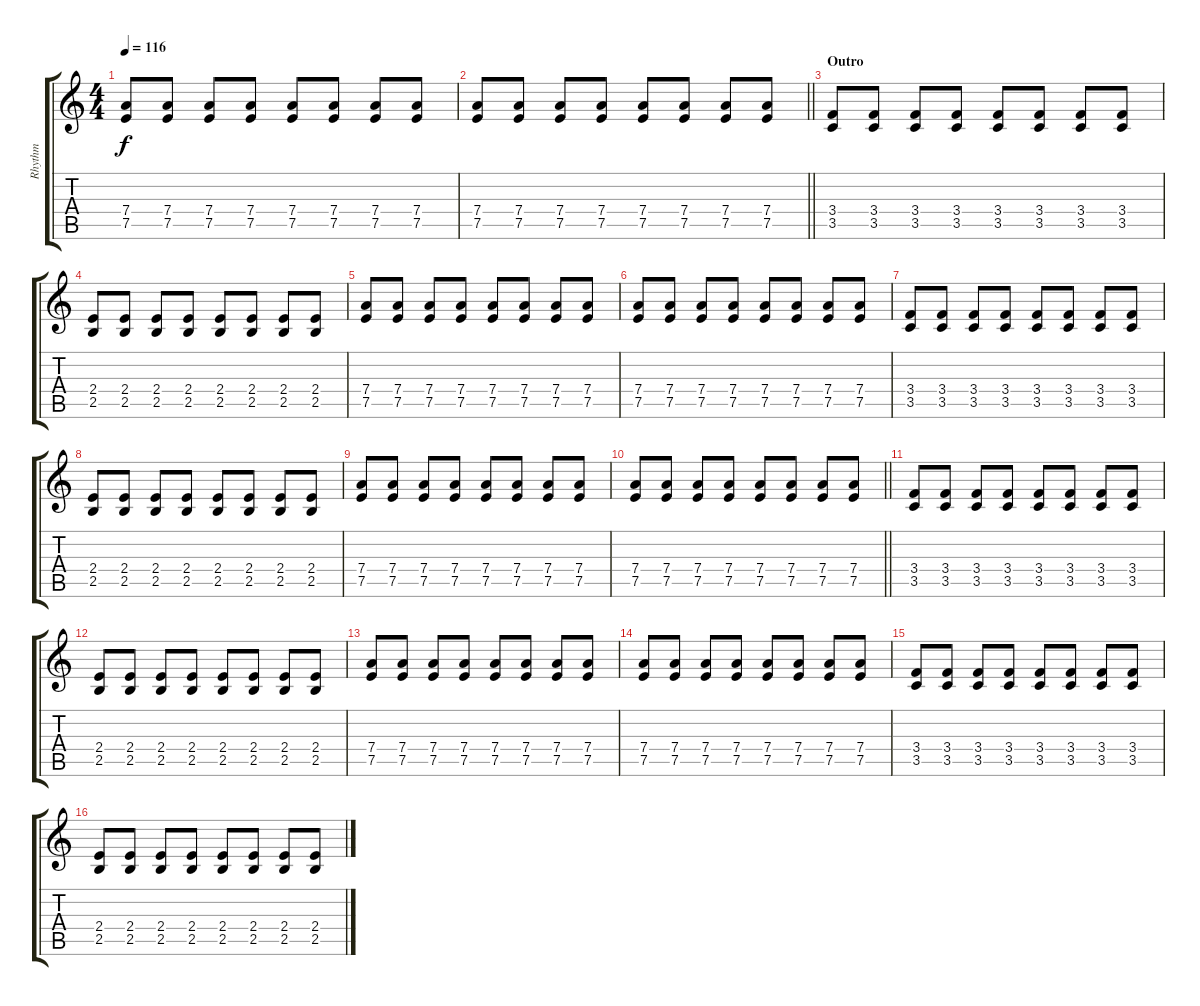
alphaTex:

\track ("Rhythm" "Rhythm") {instrument overdrivenguitar}
\staff {score tabs}
\tuning (E4 B3 G3 D3 A2 E2) {hide}
\ts (4 4)
\tempo 116
\clef g2
\ks c
(7.4 7.5).8{dy f} (7.4 7.5).8 (7.4 7.5).8 (7.4 7.5).8 (7.4 7.5).8 (7.4 7.5).8 (7.4 7.5).8 (7.4 7.5).8 |
\barLineRight lightlight
(7.4 7.5).8 (7.4 7.5).8 (7.4 7.5).8 (7.4 7.5).8 (7.4 7.5).8 (7.4 7.5).8 (7.4 7.5).8 (7.4 7.5).8 |
\section ("" "Outro")
(3.4 3.5).8 (3.4 3.5).8 (3.4 3.5).8 (3.4 3.5).8 (3.4 3.5).8 (3.4 3.5).8 (3.4 3.5).8 (3.4 3.5).8 |
(2.4 2.5).8 (2.4 2.5).8 (2.4 2.5).8 (2.4 2.5).8 (2.4 2.5).8 (2.4 2.5).8 (2.4 2.5).8 (2.4 2.5).8 |
(7.4 7.5).8 (7.4 7.5).8 (7.4 7.5).8 (7.4 7.5).8 (7.4 7.5).8 (7.4 7.5).8 (7.4 7.5).8 (7.4 7.5).8 |
(7.4 7.5).8 (7.4 7.5).8 (7.4 7.5).8 (7.4 7.5).8 (7.4 7.5).8 (7.4 7.5).8 (7.4 7.5).8 (7.4 7.5).8 |
(3.4 3.5).8 (3.4 3.5).8 (3.4 3.5).8 (3.4 3.5).8 (3.4 3.5).8 (3.4 3.5).8 (3.4 3.5).8 (3.4 3.5).8 |
(2.4 2.5).8 (2.4 2.5).8 (2.4 2.5).8 (2.4 2.5).8 (2.4 2.5).8 (2.4 2.5).8 (2.4 2.5).8 (2.4 2.5).8 |
(7.4 7.5).8 (7.4 7.5).8 (7.4 7.5).8 (7.4 7.5).8 (7.4 7.5).8 (7.4 7.5).8 (7.4 7.5).8 (7.4 7.5).8 |
\barLineRight lightlight
(7.4 7.5).8 (7.4 7.5).8 (7.4 7.5).8 (7.4 7.5).8 (7.4 7.5).8 (7.4 7.5).8 (7.4 7.5).8 (7.4 7.5).8 |
(3.4 3.5).8 (3.4 3.5).8 (3.4 3.5).8 (3.4 3.5).8 (3.4 3.5).8 (3.4 3.5).8 (3.4 3.5).8 (3.4 3.5).8 |
(2.4 2.5).8 (2.4 2.5).8 (2.4 2.5).8 (2.4 2.5).8 (2.4 2.5).8 (2.4 2.5).8 (2.4 2.5).8 (2.4 2.5).8 |
(7.4 7.5).8 (7.4 7.5).8 (7.4 7.5).8 (7.4 7.5).8 (7.4 7.5).8 (7.4 7.5).8 (7.4 7.5).8 (7.4 7.5).8 |
(7.4 7.5).8 (7.4 7.5).8 (7.4 7.5).8 (7.4 7.5).8 (7.4 7.5).8 (7.4 7.5).8 (7.4 7.5).8 (7.4 7.5).8 |
(3.4 3.5).8 (3.4 3.5).8 (3.4 3.5).8 (3.4 3.5).8 (3.4 3.5).8 (3.4 3.5).8 (3.4 3.5).8 (3.4 3.5).8 |
(2.4 2.5).8 (2.4 2.5).8 (2.4 2.5).8 (2.4 2.5).8 (2.4 2.5).8 (2.4 2.5).8 (2.4 2.5).8 (2.4 2.5).8
